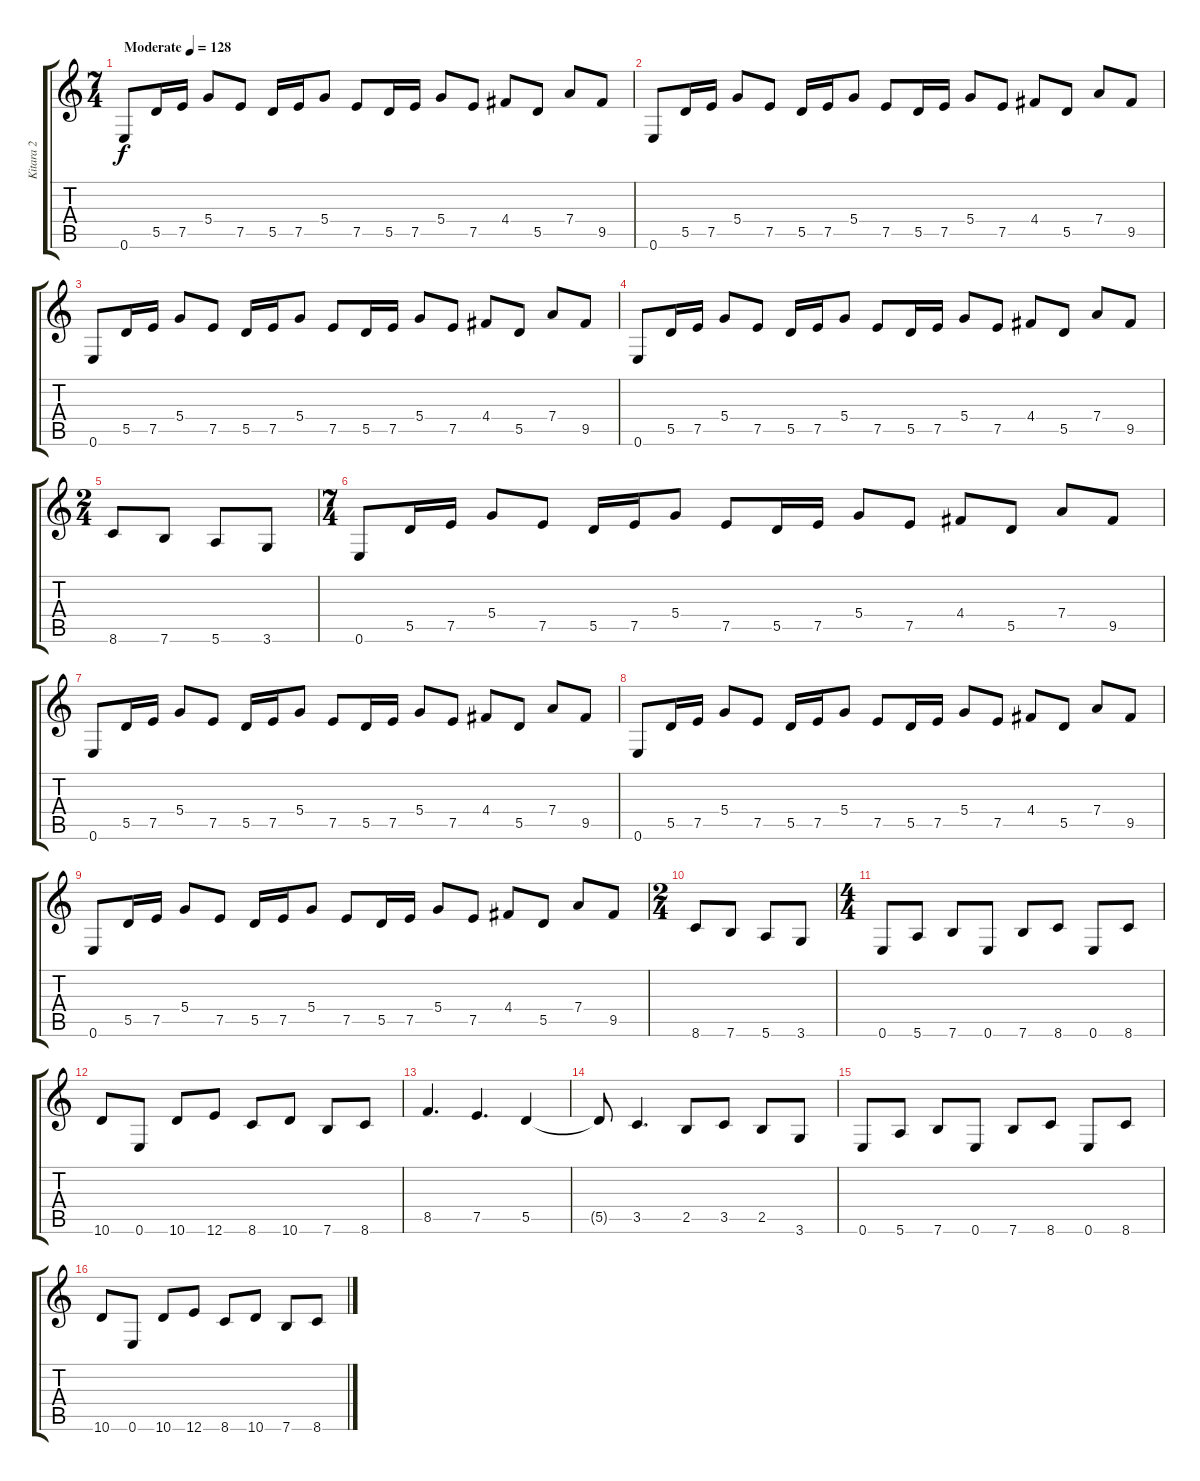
\track ("Kitara 2" "Kitara 2") {instrument distortionguitar}
\staff {score tabs}
\tuning (E4 B3 G3 D3 A2 E2) {hide}
\ts (7 4)
\tempo (128 "Moderate")
\clef g2
\ks aminor
0.6.8{dy f instrument distortionguitar} 5.5.16 7.5.16 5.4.8 7.5.8 5.5.16 7.5.16 5.4.8 7.5.8 5.5.16 7.5.16 5.4.8 7.5.8 4.4.8 5.5.8 7.4.8 9.5.8 |
0.6.8 5.5.16 7.5.16 5.4.8 7.5.8 5.5.16 7.5.16 5.4.8 7.5.8 5.5.16 7.5.16 5.4.8 7.5.8 4.4.8 5.5.8 7.4.8 9.5.8 |
0.6.8 5.5.16 7.5.16 5.4.8 7.5.8 5.5.16 7.5.16 5.4.8 7.5.8 5.5.16 7.5.16 5.4.8 7.5.8 4.4.8 5.5.8 7.4.8 9.5.8 |
0.6.8 5.5.16 7.5.16 5.4.8 7.5.8 5.5.16 7.5.16 5.4.8 7.5.8 5.5.16 7.5.16 5.4.8 7.5.8 4.4.8 5.5.8 7.4.8 9.5.8 |
\ts (2 4)
8.6.8 7.6.8 5.6.8 3.6.8 |
\ts (7 4)
0.6.8 5.5.16 7.5.16 5.4.8 7.5.8 5.5.16 7.5.16 5.4.8 7.5.8 5.5.16 7.5.16 5.4.8 7.5.8 4.4.8 5.5.8 7.4.8 9.5.8 |
0.6.8 5.5.16 7.5.16 5.4.8 7.5.8 5.5.16 7.5.16 5.4.8 7.5.8 5.5.16 7.5.16 5.4.8 7.5.8 4.4.8 5.5.8 7.4.8 9.5.8 |
0.6.8 5.5.16 7.5.16 5.4.8 7.5.8 5.5.16 7.5.16 5.4.8 7.5.8 5.5.16 7.5.16 5.4.8 7.5.8 4.4.8 5.5.8 7.4.8 9.5.8 |
0.6.8 5.5.16 7.5.16 5.4.8 7.5.8 5.5.16 7.5.16 5.4.8 7.5.8 5.5.16 7.5.16 5.4.8 7.5.8 4.4.8 5.5.8 7.4.8 9.5.8 |
\ts (2 4)
8.6.8 7.6.8 5.6.8 3.6.8 |
\ts (4 4)
0.6.8 5.6.8 7.6.8 0.6.8 7.6.8 8.6.8 0.6.8 8.6.8 |
10.6.8 0.6.8 10.6.8 12.6.8 8.6.8 10.6.8 7.6.8 8.6.8 |
8.5.4{d} 7.5.4{d} 5.5.4 |
5.5{t}.8 3.5.4{d} 2.5.8 3.5.8 2.5.8 3.6.8 |
0.6.8 5.6.8 7.6.8 0.6.8 7.6.8 8.6.8 0.6.8 8.6.8 |
10.6.8 0.6.8 10.6.8 12.6.8 8.6.8 10.6.8 7.6.8 8.6.8
